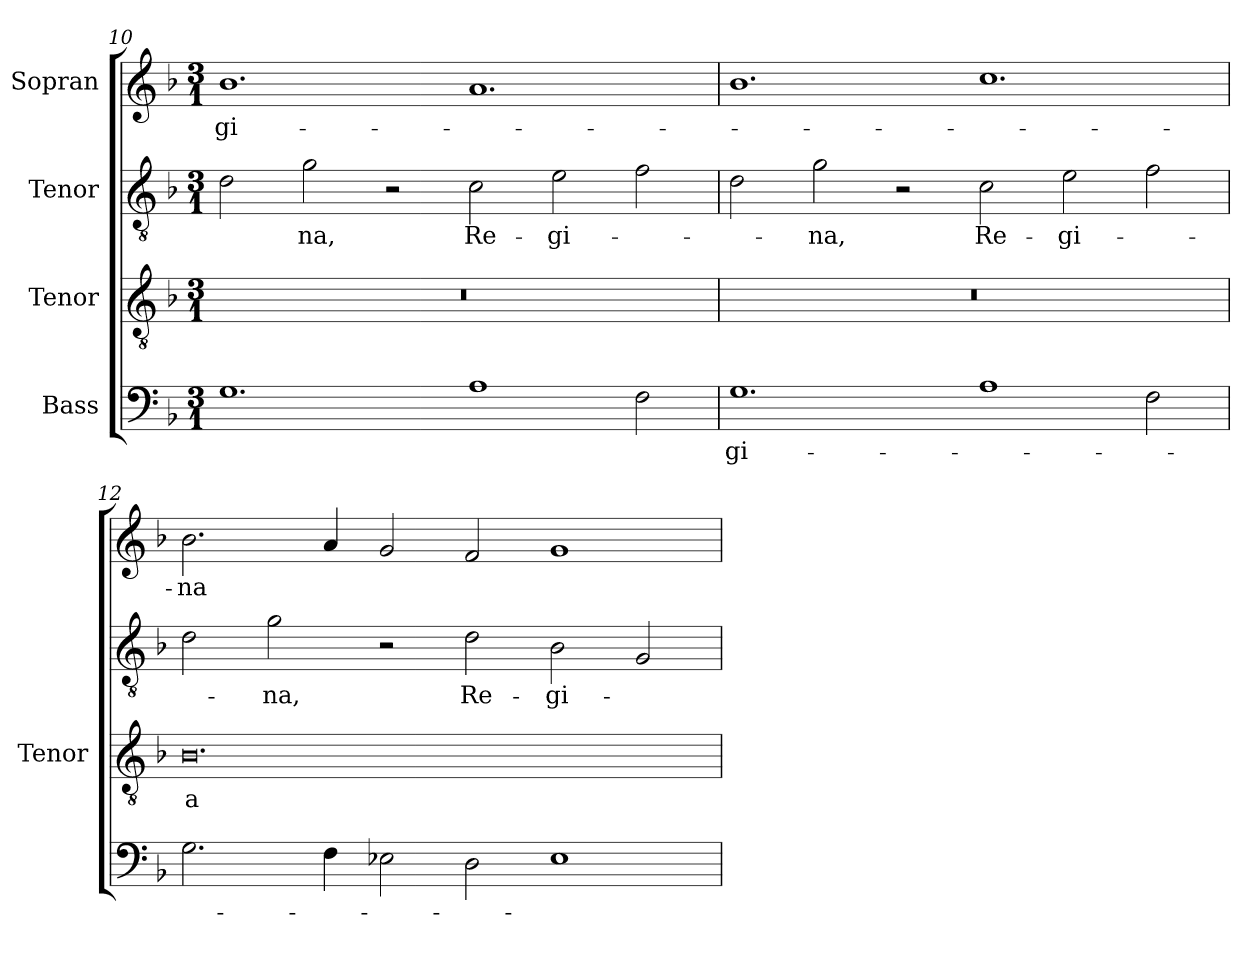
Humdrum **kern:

**kern	**text	**kern	**text	**kern	**text	**kern	**text
*part4	*part4	*part3	*part3	*part2	*part2	*part1	*part1
*staff4	*staff4	*staff3	*staff3	*staff2	*staff2	*staff1	*staff1
*I"Bass	*	*I"Tenor	*	*I"Tenor	*	*I"Sopran	*
*	*	*I'Tenor	*	*	*	*	*
*clefF4	*	*clefGv2	*	*clefGv2	*	*clefG2	*
*	*	*ITrd7c12	*	*ITrd7c12	*	*	*
*k[b-]	*	*k[b-]	*	*k[b-]	*	*k[b-]	*
*F:	*	*F:	*	*F:	*	*F:	*
*M3/1	*	*M3/1	*	*M3/1	*	*M3/1	*
=10	=10	=10	=10	=10	=10	=10	=10
!	!	!LO:N:vis=1	!	!	!	!	!
!	!	!	!	!	!	!	!LO:LY:b:color=#000000
1.Gi	.	0.r	.	2Di\	.	1.b-i	-gi-
!	!	!	!	!	!LO:LY:b:color=#000000	!	!
.	.	.	.	2Gi\	-na,	.	.
.	.	.	.	2r	.	.	.
!	!	!	!	!	!LO:LY:b:color=#000000	!	!
1Ai	.	.	.	2Ci\	Re-	1.ai	.
!	!	!	!	!	!LO:LY:b:color=#000000	!	!
.	.	.	.	2Ei\	-gi-	.	.
2Fi\	.	.	.	2Fi\	.	.	.
!!LO:LB:g=z
=11	=11	=11	=11	=11	=11	=11	=11
!	!LO:LY:b:color=#000000	!LO:N:vis=1	!	!	!	!	!
1.Gi	-gi-	0.r	.	2Di\	.	1.b-i	.
!	!	!	!	!	!LO:LY:b:color=#000000	!	!
.	.	.	.	2Gi\	-na,	.	.
.	.	.	.	2r	.	.	.
!	!	!	!	!	!LO:LY:b:color=#000000	!	!
1Ai	.	.	.	2Ci\	Re-	1.cci	.
!	!	!	!	!	!LO:LY:b:color=#000000	!	!
.	.	.	.	2Ei\	-gi-	.	.
2Fi\	.	.	.	2Fi\	.	.	.
=12	=12	=12	=12	=12	=12	=12	=12
!	!	!	!LO:LY:b:color=#000000	!	!	!	!
!	!	!	!	!	!	!	!LO:LY:b:color=#000000
2.Gi\	.	0.BB-i	a	2Di\	.	2.b-i\	-na
!	!	!	!	!	!LO:LY:b:color=#000000	!	!
.	.	.	.	2Gi\	-na,	.	.
4Fi\	.	.	.	.	.	4ai/	.
2E-Xi\	.	.	.	2r	.	2gi/	.
!	!	!	!	!	!LO:LY:b:color=#000000	!	!
2Di\	.	.	.	2Di\	Re-	2fi/	.
!	!	!	!	!	!LO:LY:b:color=#000000	!	!
1E-i	.	.	.	2BB-i\	-gi-	1gi	.
.	.	.	.	2GGi/	.	.	.
=	=	=	=	=	=	=	=
*-	*-	*-	*-	*-	*-	*-	*-
